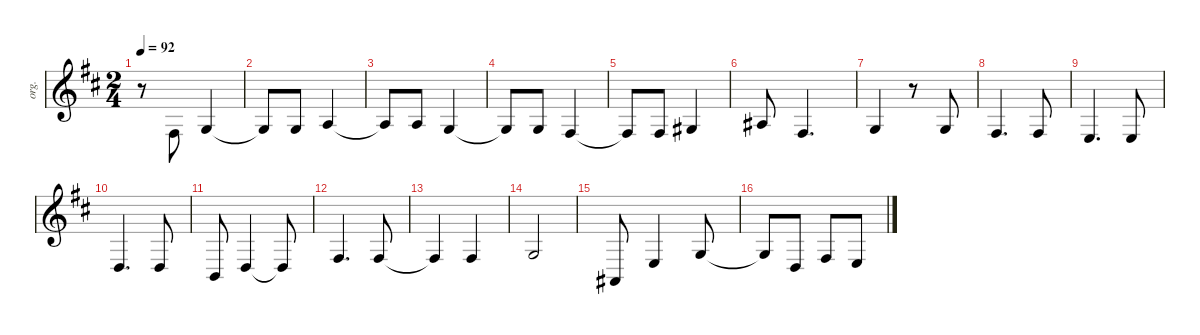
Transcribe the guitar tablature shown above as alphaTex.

\defaultSystemsLayout 4
\hideDynamics
\bracketExtendMode nobrackets
\otherSystemsTrackNameOrientation horizontal
\track ("Organ" "org.") {instrument drawbarorgan}
\staff {score}
\tuning (E4 B3 G3 D3 A2 E2 B1)
\ts (2 4)
\beaming (8 2 2 2 2)
\tempo 92
\clef g2
\ks d
r.8{dy mf instrument drawbarorgan beam Down} 4.4{acc #}.8{beam Up} 0.3{acc forcenatural}.4{beam Up} |
0.3{t acc forcenatural}.8{beam Up} 0.3{acc forcenatural}.8{beam Up} 2.3{acc forcenatural}.4{beam Up} |
2.3{t acc forcenatural}.8{beam Up} 2.3{acc forcenatural}.8{beam Up} 0.3{acc forcenatural}.4{beam Up} |
0.3{t acc forcenatural}.8{beam Up} 0.3{acc forcenatural}.8{beam Up} 4.4{acc #}.4{beam Up} |
4.4{t acc #}.8{beam Up} 4.4{acc #}.8{beam Up} 1.3{acc #}.4{beam Up} |
3.3{acc #}.8{beam Up} 4.4{acc #}.4{d beam Up} |
0.3{acc forcenatural}.4{beam Up} r.8{beam Up} 0.3{acc forcenatural}.8{beam Up} |
4.4{acc #}.4{d beam Up} 4.4{acc #}.8{beam Up} |
2.4{acc forcenatural}.4{d beam Up} 2.4{acc forcenatural}.8{beam Up} |
0.4{acc forcenatural}.4{d beam Up} 0.4{acc forcenatural}.8{beam Up} |
2.5{acc forcenatural}.8{beam Up} 0.4{acc forcenatural}.4{beam Up} 0.4{t acc forcenatural}.8{beam Up} |
4.4{acc #}.4{d beam Up} 4.4{acc #}.8{beam Up} |
4.4{t acc #}.4{beam Up} 4.4{acc #}.4{beam Up} |
0.3{acc forcenatural}.2{beam Up} |
1.5{acc #}.8{beam Up} 2.4{acc forcenatural}.4{beam Up} 0.3{acc forcenatural}.8{beam Up} |
0.3{t acc forcenatural}.8{beam Up} 0.4{acc forcenatural}.8{beam Up} 4.4{acc #}.8{beam Up} 2.4{acc forcenatural}.8{beam Up}
